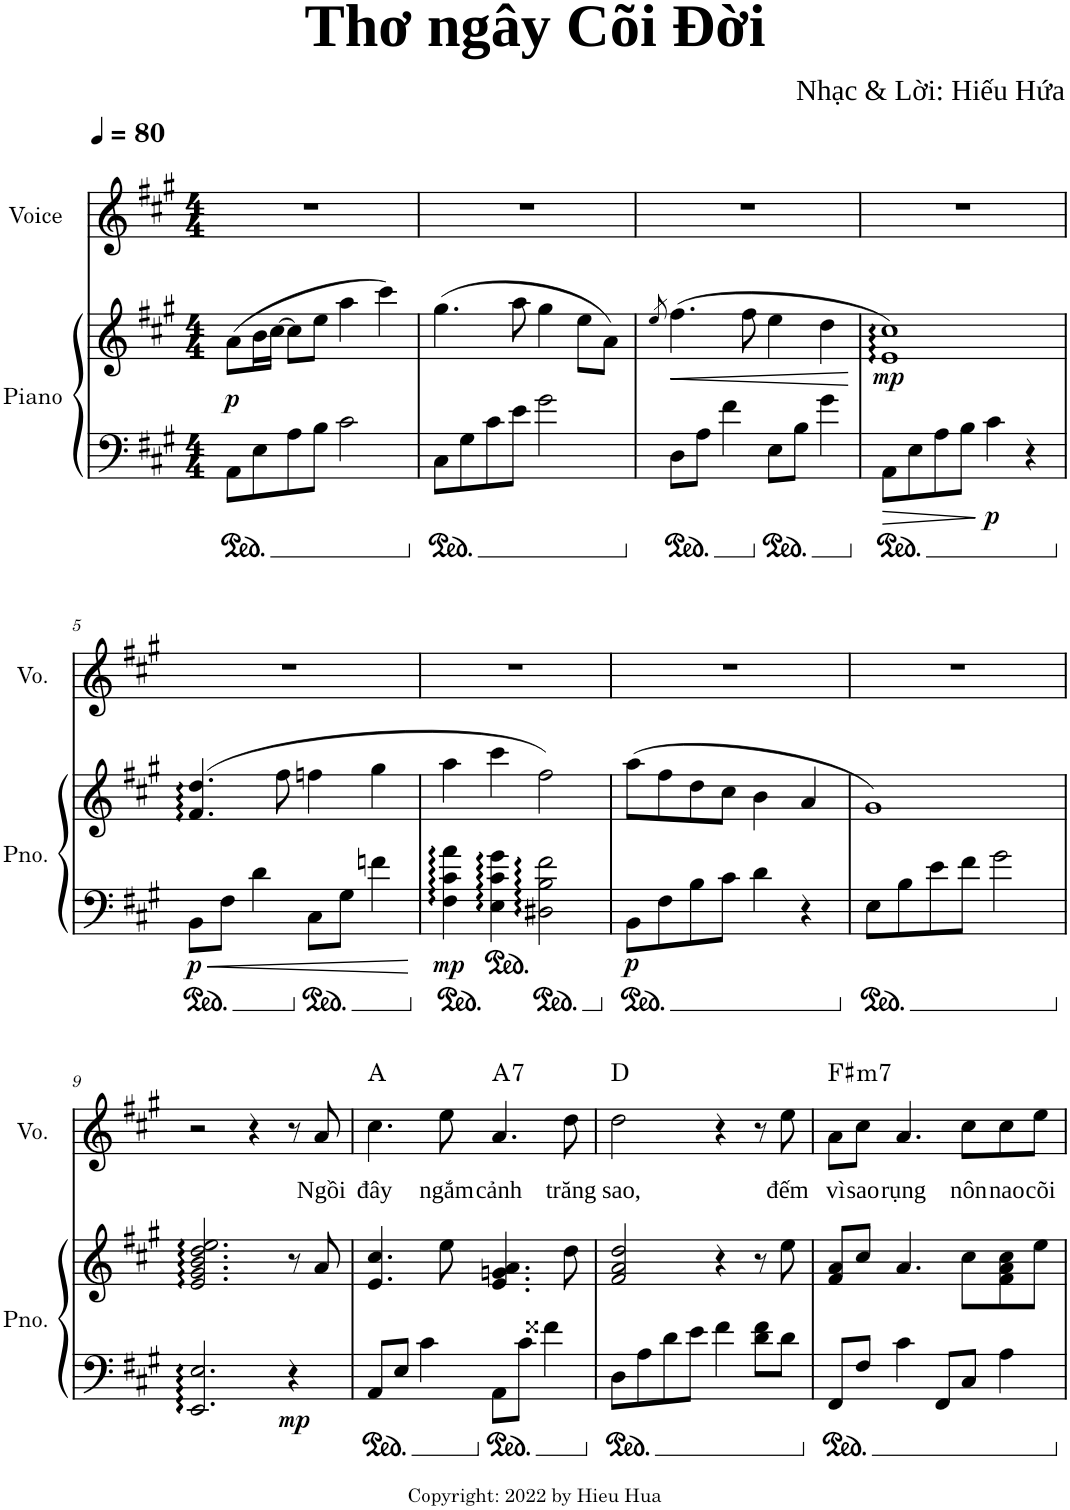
**kern	**kern	**dynam	**kern	**text	**harte
*part2	*part2	*part2	*part1	*part1	*part1
*staff3	*staff2	*staff2/3	*staff1	*staff1	*
*I"Piano	*	*	*I"Voice	*	*
*I'Pno.	*	*	*I'Vo.	*	*
*clefF4	*clefG2	*	*clefG2	*	*
*k[f#c#g#]	*k[f#c#g#]	*	*k[f#c#g#]	*	*
*M4/4	*M4/4	*	*M4/4	*	*
*MM80	*MM80	*	*MM80	*	*
=1	=1	=1	=1	=1	=1
!	!	!LO:DY:b	!	!	!
8AA\L	(8a\L	p	1r	.	.
8E\	16b\L	.	.	.	.
.	[16cc#\JJ	.	.	.	.
8A\	8cc#\L]	.	.	.	.
8B\J	8ee\J	.	.	.	.
2c#\	4aa\	.	.	.	.
.	4ccc#\)	.	.	.	.
=2	=2	=2	=2	=2	=2
8C#\L	(4.gg#\	.	1r	.	.
8G#\	.	.	.	.	.
8c#\	.	.	.	.	.
8e\J	8aa\	.	.	.	.
2g#\	4gg#\	.	.	.	.
.	8ee\L	.	.	.	.
.	8a\J)	.	.	.	.
=3	=3	=3	=3	=3	=3
.	8qee/	.	.	.	.
8D\L	(4.ff#\	.	1r	.	.
8A\J	.	.	.	.	.
4f#\	.	.	.	.	.
.	8ff#\	.	.	.	.
8E\L	4ee\	.	.	.	.
8B\J	.	.	.	.	.
4g#\	4dd\	.	.	.	.
=4	=4	=4	=4	=4	=4
!	!	!LO:DY:b	!	!	!
8AA\L	1e 1cc#)	mp	1r	.	.
8E\	.	.	.	.	.
8A\	.	.	.	.	.
8B\J	.	.	.	.	.
!	!	!LO:DY:b=2	!	!	!
4c#\	.	p	.	.	.
4r	.	.	.	.	.
!!LO:LB:g=z
=5	=5	=5	=5	=5	=5
!	!	!LO:DY:b=2	!	!	!
8BB\L	(4.f#/ 4.dd/	p	1r	.	.
8F#\J	.	.	.	.	.
4d\	.	.	.	.	.
.	8ff#\	.	.	.	.
8C#\L	4ffn\	.	.	.	.
8G#\J	.	.	.	.	.
4fn\	4gg#\	.	.	.	.
=6	=6	=6	=6	=6	=6
!	!	!LO:DY:b=2	!	!	!
4F#\ 4c#\ 4a\	4aa\	mp	1r	.	.
4E\ 4c#\ 4g#\	4ccc#\	.	.	.	.
2D#X\ 2B\ 2f#\	2ff#\)	.	.	.	.
=7	=7	=7	=7	=7	=7
!	!	!LO:DY:b=2	!	!	!
8BB\L	(8aa\L	p	1r	.	.
8F#\	8ff#\	.	.	.	.
8B\	8dd\	.	.	.	.
8c#\J	8cc#\J	.	.	.	.
4d\	4b\	.	.	.	.
4r	4a/	.	.	.	.
=8	=8	=8	=8	=8	=8
8E\L	1g#)	.	1r	.	.
8B\	.	.	.	.	.
8e\	.	.	.	.	.
8f#\J	.	.	.	.	.
2g#\	.	.	.	.	.
!!LO:LB:g=z
=9	=9	=9	=9	=9	=9
2.EE/: 2.E/:	2.e/ 2.g#/ 2.b/ 2.dd/ 2.ee/	.	2r	.	.
.	.	.	4r	.	.
!	!	!LO:DY:b=2	!	!	!
4r	8r	mp	8r	.	.
!	!	!	!	!LO:LY:b	!
.	8a/	.	8a/	Ngồi	.
=10	=10	=10	=10	=10	=10
!	!	!	!	!LO:LY:b	!
8AA/L	4.e/ 4.cc#/	.	4.cc#\	đây	A:maj
8E/J	.	.	.	.	.
4c#\	.	.	.	.	.
!	!	!	!	!LO:LY:b	!
.	8ee\	.	8ee\	ngắm	.
!	!	!	!	!LO:LY:b	!LO:H:kt=7
8AA\L	4.e/ 4.gn/ 4.a/	.	4.a/	cảnh	A:7
8c#\J	.	.	.	.	.
4f##X\	.	.	.	.	.
!	!	!	!	!LO:LY:b	!
.	8dd\	.	8dd\	trăng	.
=11	=11	=11	=11	=11	=11
!	!	!	!	!LO:LY:b	!
8D\L	2f#/ 2a/ 2dd/	.	2dd\	sao,	D:maj
8A\	.	.	.	.	.
8d\	.	.	.	.	.
8e\J	.	.	.	.	.
4f#\	4r	.	4r	.	.
8d\ 8f#\L	8r	.	8r	.	.
!	!	!	!	!LO:LY:b	!
8d\J	8ee\	.	8ee\	đếm	.
=12	=12	=12	=12	=12	=12
!	!	!	!	!LO:LY:b	!LO:H:kt=m7
8FF#/L	8f#/ 8a/L	.	8a\L	vì	F#:min7
!	!	!	!	!LO:LY:b	!
8F#/J	8cc#/J	.	8cc#\J	sao	.
!	!	!	!	!LO:LY:b	!
4c#\	4.a/	.	4.a/	rụng	.
8FF#/L	.	.	.	.	.
!	!	!	!	!LO:LY:b	!
8C#/J	8cc#\L	.	8cc#\L	nôn	.
!	!	!	!	!LO:LY:b	!
4A\	8f#\ 8a\ 8cc#\	.	8cc#\	nao	.
!	!	!	!	!LO:LY:b	!
.	8ee\J	.	8ee\J	cõi	.
=	=	=	=	=	=
*-	*-	*-	*-	*-	*-
